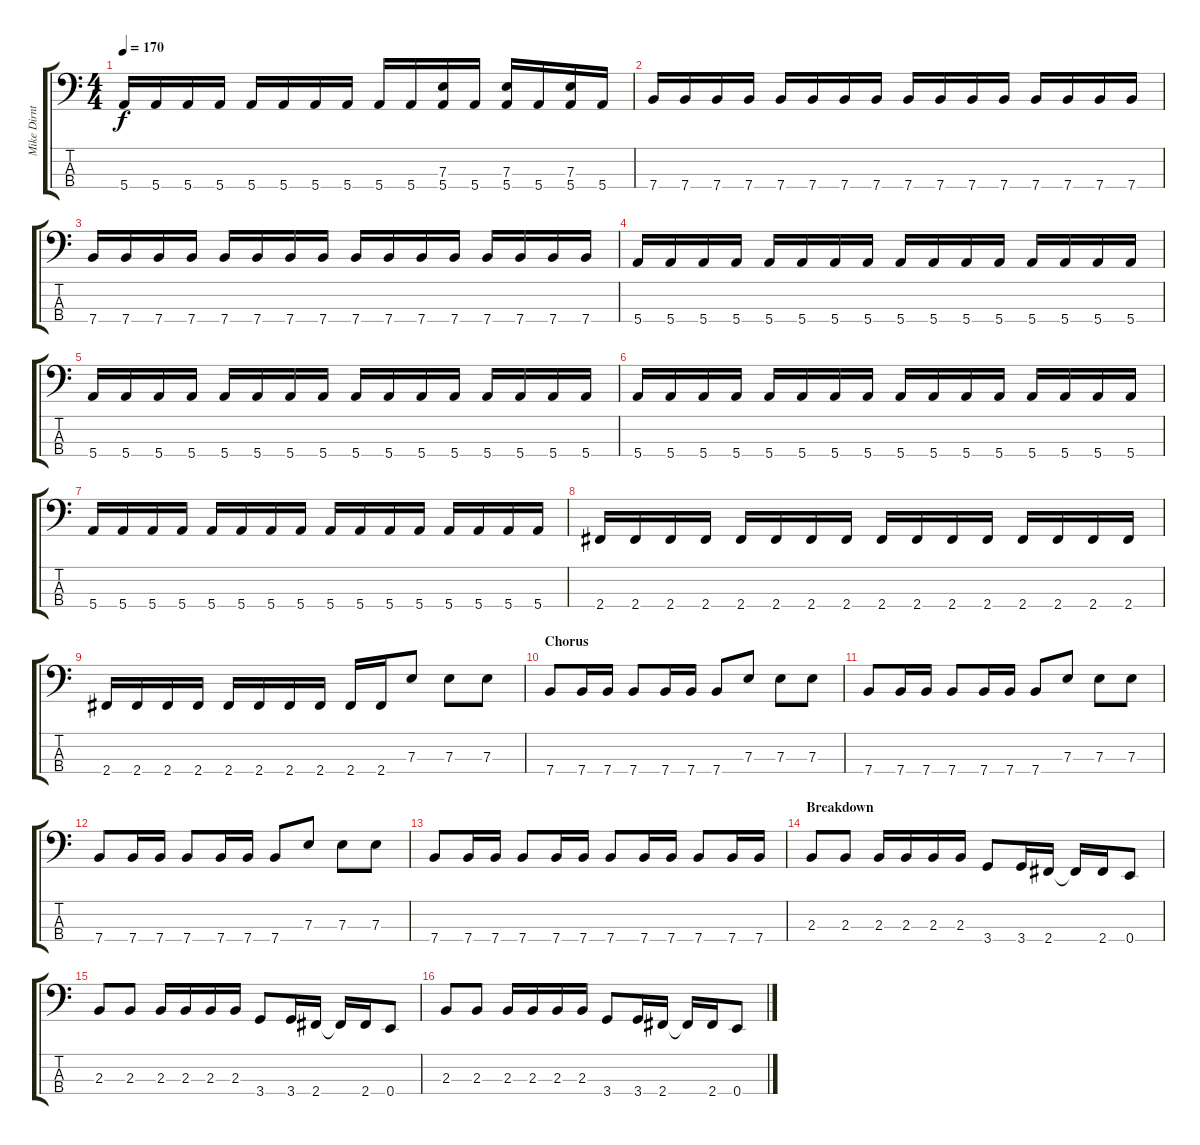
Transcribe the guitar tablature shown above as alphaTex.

\track ("Mike Dirnt" "Mike Dirnt") {instrument electricbasspick}
\staff {score tabs}
\tuning (G2 D2 A1 E1) {hide}
\ts (4 4)
\tempo 170
\clef f4
\ks c
5.4.16{dy f} 5.4.16 5.4.16 5.4.16 5.4.16 5.4.16 5.4.16 5.4.16 5.4.16 5.4.16 (7.3 5.4).16 5.4.16 (7.3 5.4).16 5.4.16 (7.3 5.4).16 5.4.16 |
7.4.16 7.4.16 7.4.16 7.4.16 7.4.16 7.4.16 7.4.16 7.4.16 7.4.16 7.4.16 7.4.16 7.4.16 7.4.16 7.4.16 7.4.16 7.4.16 |
7.4.16 7.4.16 7.4.16 7.4.16 7.4.16 7.4.16 7.4.16 7.4.16 7.4.16 7.4.16 7.4.16 7.4.16 7.4.16 7.4.16 7.4.16 7.4.16 |
5.4.16 5.4.16 5.4.16 5.4.16 5.4.16 5.4.16 5.4.16 5.4.16 5.4.16 5.4.16 5.4.16 5.4.16 5.4.16 5.4.16 5.4.16 5.4.16 |
5.4.16 5.4.16 5.4.16 5.4.16 5.4.16 5.4.16 5.4.16 5.4.16 5.4.16 5.4.16 5.4.16 5.4.16 5.4.16 5.4.16 5.4.16 5.4.16 |
5.4.16 5.4.16 5.4.16 5.4.16 5.4.16 5.4.16 5.4.16 5.4.16 5.4.16 5.4.16 5.4.16 5.4.16 5.4.16 5.4.16 5.4.16 5.4.16 |
5.4.16 5.4.16 5.4.16 5.4.16 5.4.16 5.4.16 5.4.16 5.4.16 5.4.16 5.4.16 5.4.16 5.4.16 5.4.16 5.4.16 5.4.16 5.4.16 |
2.4.16 2.4.16 2.4.16 2.4.16 2.4.16 2.4.16 2.4.16 2.4.16 2.4.16 2.4.16 2.4.16 2.4.16 2.4.16 2.4.16 2.4.16 2.4.16 |
2.4.16 2.4.16 2.4.16 2.4.16 2.4.16 2.4.16 2.4.16 2.4.16 2.4.16 2.4.16 7.3.8 7.3.8 7.3.8 |
\section ("" "Chorus")
7.4.8 7.4.16 7.4.16 7.4.8 7.4.16 7.4.16 7.4.8 7.3.8 7.3.8 7.3.8 |
7.4.8 7.4.16 7.4.16 7.4.8 7.4.16 7.4.16 7.4.8 7.3.8 7.3.8 7.3.8 |
7.4.8 7.4.16 7.4.16 7.4.8 7.4.16 7.4.16 7.4.8 7.3.8 7.3.8 7.3.8 |
7.4.8 7.4.16 7.4.16 7.4.8 7.4.16 7.4.16 7.4.8 7.4.16 7.4.16 7.4.8 7.4.16 7.4.16 |
\section ("" "Breakdown")
2.3.8 2.3.8 2.3.16 2.3.16 2.3.16 2.3.16 3.4.8 3.4.16 2.4.16 2.4{t}.16 2.4.16 0.4.8 |
2.3.8 2.3.8 2.3.16 2.3.16 2.3.16 2.3.16 3.4.8 3.4.16 2.4.16 2.4{t}.16 2.4.16 0.4.8 |
2.3.8 2.3.8 2.3.16 2.3.16 2.3.16 2.3.16 3.4.8 3.4.16 2.4.16 2.4{t}.16 2.4.16 0.4.8
